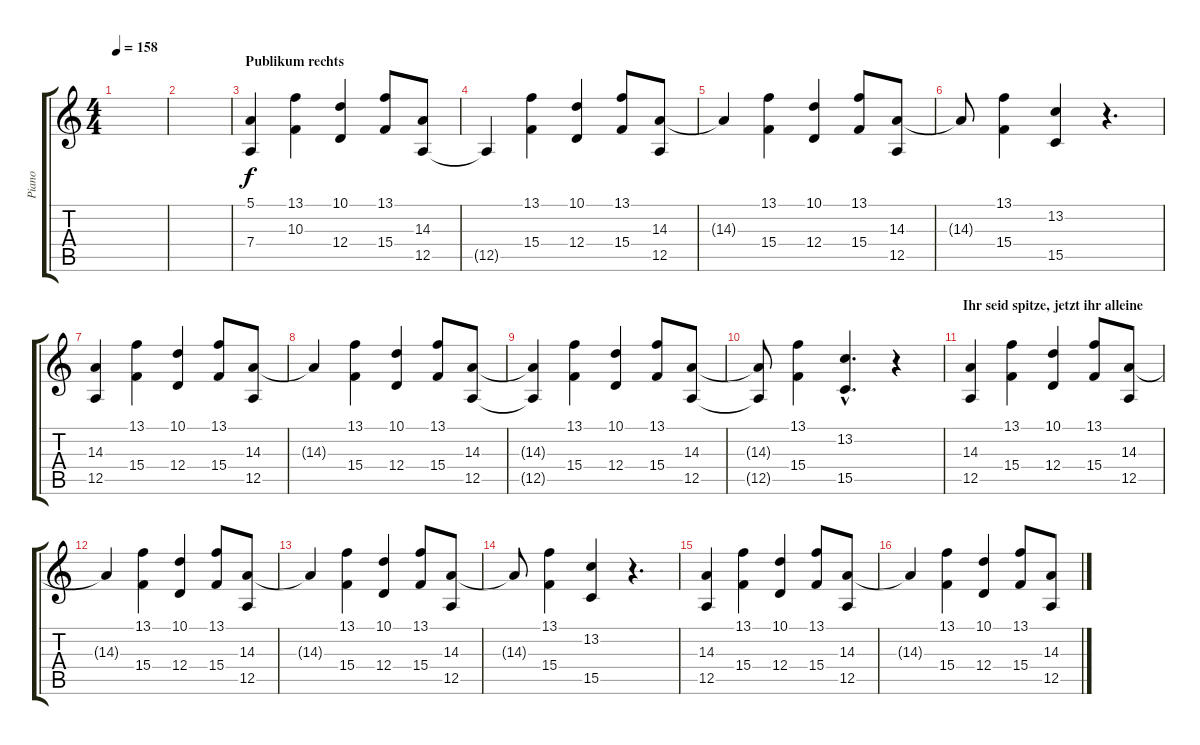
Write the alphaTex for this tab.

\track ("Piano" "Piano") {instrument acousticgrandpiano}
\staff {score tabs}
\tuning (E4 B3 G3 D3 A2 D2) {hide}
\ts (4 4)
\tempo 158
\clef g2
\ks c
|
|
\section ("" "Publikum rechts")
(5.1 7.4).4 (13.1 10.3).4 (10.1 12.4).4 (13.1 15.4).8 (14.3 12.5).8 |
12.5{t}.4 (13.1 15.4).4 (10.1 12.4).4 (13.1 15.4).8 (14.3 12.5).8 |
14.3{t}.4 (13.1 15.4).4 (10.1 12.4).4 (13.1 15.4).8 (14.3 12.5).8 |
14.3{t}.8 (13.1 15.4).4 (13.2 15.5).4 r.4{d} |
(14.3 12.5).4 (13.1 15.4).4 (10.1 12.4).4 (13.1 15.4).8 (14.3 12.5).8 |
14.3{t}.4 (13.1 15.4).4 (10.1 12.4).4 (13.1 15.4).8 (14.3 12.5).8 |
(14.3{t} 12.5{t}).4 (13.1 15.4).4 (10.1 12.4).4 (13.1 15.4).8 (14.3 12.5).8 |
(14.3{t} 12.5{t}).8 (13.1 15.4).4 (13.2{hac} 15.5{hac}).4{d} r.4 |
\section ("" "Ihr seid spitze, jetzt ihr alleine")
(14.3 12.5).4 (13.1 15.4).4 (10.1 12.4).4 (13.1 15.4).8 (14.3 12.5).8 |
14.3{t}.4 (13.1 15.4).4 (10.1 12.4).4 (13.1 15.4).8 (14.3 12.5).8 |
14.3{t}.4 (13.1 15.4).4 (10.1 12.4).4 (13.1 15.4).8 (14.3 12.5).8 |
14.3{t}.8 (13.1 15.4).4 (13.2 15.5).4 r.4{d} |
(14.3 12.5).4 (13.1 15.4).4 (10.1 12.4).4 (13.1 15.4).8 (14.3 12.5).8 |
14.3{t}.4 (13.1 15.4).4 (10.1 12.4).4 (13.1 15.4).8 (14.3 12.5).8
